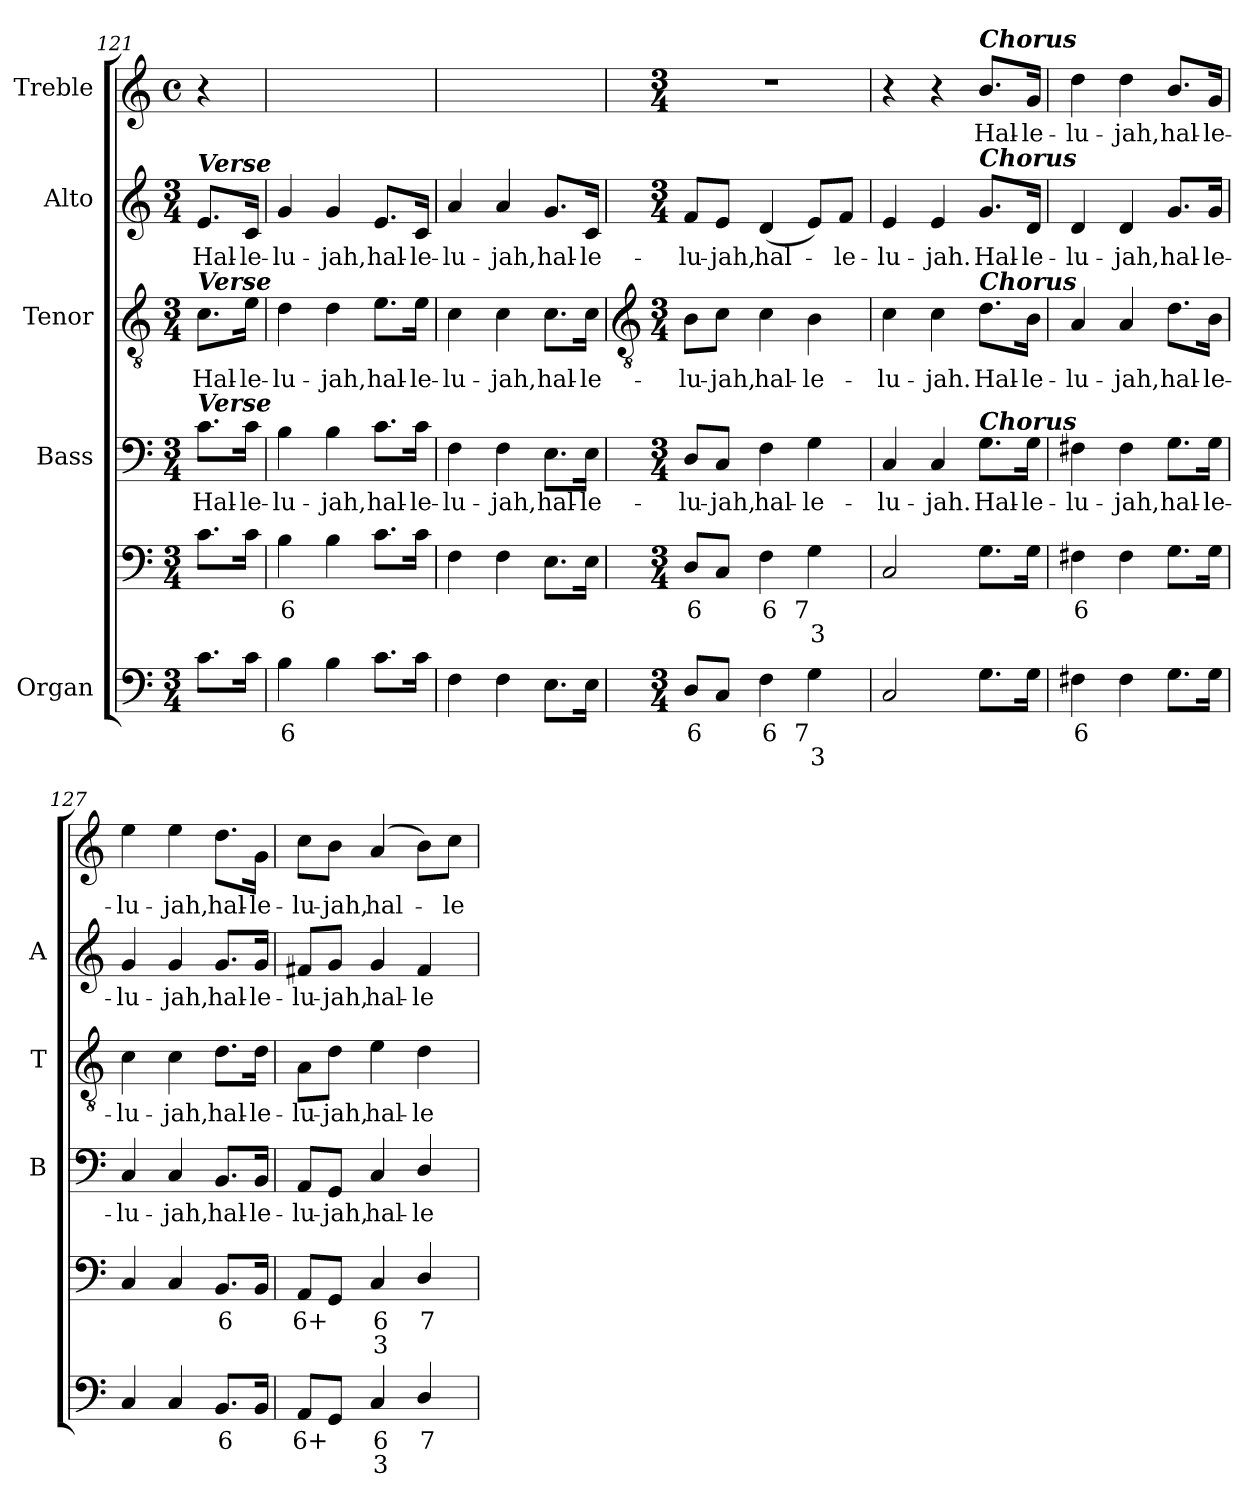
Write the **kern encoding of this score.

**kern	**text	**text	**kern	**text	**text	**kern	**text	**kern	**text	**kern	**text	**kern	**text
*part5	*part5	*part5	*part5	*part5	*part5	*part4	*part4	*part3	*part3	*part2	*part2	*part1	*part1
*staff6	*staff6	*staff6	*staff5	*staff5	*staff5	*staff4	*staff4	*staff3	*staff3	*staff2	*staff2	*staff1	*staff1
*I"Organ	*	*	*	*	*	*I"Bass	*	*I"Tenor	*	*I"Alto	*	*I"Treble	*
*	*	*	*	*	*	*I'B	*	*I'T	*	*I'A	*	*	*
*clefF4	*	*	*clefF4	*	*	*clefF4	*	*clefGv2	*	*clefG2	*	*clefG2	*
*k[]	*	*	*k[]	*	*	*k[]	*	*k[]	*	*k[]	*	*k[]	*
*C:	*	*	*C:	*	*	*C:	*	*C:	*	*C:	*	*C:	*
*M3/4	*	*	*M3/4	*	*	*M3/4	*	*M3/4	*	*M3/4	*	*M4/4	*
*	*	*	*	*	*	*	*	*	*	*	*	*met(c)	*
=121	=121	=121	=121	=121	=121	=121	=121	=121	=121	=121	=121	=121	=121
!	!	!	!	!	!	!	!	!	!	!LO:TX:a:Bi:t=Verse	!	!	!
!	!	!	!	!	!	!	!	!LO:TX:a:Bi:t=Verse	!	!	!	!	!
!	!	!	!	!	!	!LO:TX:a:Bi:t=Verse	!	!	!	!	!	!	!
!	!	!	!	!	!	!	!LO:LY:b	!	!LO:LY:b	!	!LO:LY:b	!	!
8.cL	.	.	8.cL	.	.	8.c\L	Hal-	8.c\L	Hal-	8.e/L	Hal-	4r	.
!	!	!	!	!	!	!	!LO:LY:b	!	!LO:LY:b	!	!LO:LY:b	!	!
16cJ	.	.	16cJ	.	.	16c\Jk	-le-	16e\Jk	-le-	16c/Jk	-le-	.	.
=122	=122	=122	=122	=122	=122	=122	=122	=122	=122	=122	=122	=122	=122
!	!LO:LY:b	!	!	!LO:LY:b	!	!	!LO:LY:b	!	!LO:LY:b	!	!LO:LY:b	!	!
4B	6	.	4B	6	.	4B	-lu-	4d	-lu-	4g	-lu-	2.r	.
!	!	!	!	!	!	!	!LO:LY:b	!	!LO:LY:b	!	!LO:LY:b	!	!
4B	.	.	4B	.	.	4B	-jah,	4d	-jah,	4g	-jah,	.	.
!	!	!	!	!	!	!	!LO:LY:b	!	!LO:LY:b	!	!LO:LY:b	!	!
8.cL	.	.	8.cL	.	.	8.c\L	hal-	8.e\L	hal-	8.e/L	hal-	.	.
!	!	!	!	!	!	!	!LO:LY:b	!	!LO:LY:b	!	!LO:LY:b	!	!
16cJ	.	.	16cJ	.	.	16c\Jk	-le-	16e\Jk	-le-	16c/Jk	-le-	.	.
=123	=123	=123	=123	=123	=123	=123	=123	=123	=123	=123	=123	=123	=123
!	!	!	!	!	!	!	!LO:LY:b	!	!LO:LY:b	!	!LO:LY:b	!	!
4F	.	.	4F	.	.	4F	-lu-	4c	-lu-	4a	-lu-	2.r	.
!	!	!	!	!	!	!	!LO:LY:b	!	!LO:LY:b	!	!LO:LY:b	!	!
4F	.	.	4F	.	.	4F	-jah,	4c	-jah,	4a	-jah,	.	.
!	!	!	!	!	!	!	!LO:LY:b	!	!LO:LY:b	!	!LO:LY:b	!	!
8.EL	.	.	8.EL	.	.	8.E\L	hal-	8.c\L	hal-	8.g/L	hal-	.	.
!	!	!	!	!	!	!	!LO:LY:b	!	!LO:LY:b	!	!LO:LY:b	!	!
16EJ	.	.	16EJ	.	.	16E\Jk	-le-	16c\Jk	-le-	16c/Jk	-le-	.	.
!!LO:LB:g=z
=124	=124	=124	=124	=124	=124	=124	=124	=124	=124	=124	=124	=124	=124
*	*	*	*	*	*	*	*	*clefGv2	*	*	*	*	*
*	*	*	*	*	*	*	*	*	*	*	*	*k[]	*
*	*	*	*	*	*	*	*	*	*	*	*	*C:	*
*M3/4	*	*	*M3/4	*	*	*M3/4	*	*M3/4	*	*M3/4	*	*M3/4	*
!	!LO:LY:b	!	!	!LO:LY:b	!	!	!LO:LY:b	!	!LO:LY:b	!	!LO:LY:b	!LO:N:vis=1	!
8DL	6	.	8DL	6	.	8D/L	-lu-	8B\L	-lu-	8f/L	-lu-	2.r	.
!	!	!	!	!	!	!	!LO:LY:b	!	!LO:LY:b	!	!LO:LY:b	!	!
8CJ	.	.	8CJ	.	.	8C/J	-jah,	8c\J	-jah,	8e/J	-jah,	.	.
!	!LO:LY:b	!	!	!LO:LY:b	!	!	!LO:LY:b	!	!LO:LY:b	!	!LO:LY:b	!	!
4F	6	.	4F	6	.	4F	hal-	4c	hal-	(<4d	hal-	.	.
!	!LO:LY:b	!LO:LY:b	!	!LO:LY:b	!LO:LY:b	!	!LO:LY:b	!	!LO:LY:b	!	!	!	!
4G	7	3	4G	7	3	4G	-le-	4B	-le-	8e/L)	.	.	.
!	!	!	!	!	!	!	!	!	!	!	!LO:LY:b	!	!
.	.	.	.	.	.	.	.	.	.	8f/J	le-	.	.
=125	=125	=125	=125	=125	=125	=125	=125	=125	=125	=125	=125	=125	=125
!	!	!	!	!	!	!	!LO:LY:b	!	!LO:LY:b	!	!LO:LY:b	!	!
2C	.	.	2C	.	.	4C	-lu-	4c	-lu-	4e	-lu-	4r	.
!	!	!	!	!	!	!	!LO:LY:b	!	!LO:LY:b	!	!LO:LY:b	!	!
.	.	.	.	.	.	4C	-jah.	4c	-jah.	4e	-jah.	4r	.
!	!	!	!	!	!	!	!	!	!	!	!	!LO:TX:a:Bi:t=Chorus	!
!	!	!	!	!	!	!	!	!	!	!LO:TX:a:Bi:t=Chorus	!	!	!
!	!	!	!	!	!	!	!	!LO:TX:a:Bi:t=Chorus	!	!	!	!	!
!	!	!	!	!	!	!LO:TX:a:Bi:t=Chorus	!	!	!	!	!	!	!
!	!	!	!	!	!	!	!LO:LY:b	!	!LO:LY:b	!	!LO:LY:b	!	!LO:LY:b
8.GL	.	.	8.GL	.	.	8.G\L	Hal-	8.d\L	Hal-	8.g/L	Hal-	8.b/L	Hal-
!	!	!	!	!	!	!	!LO:LY:b	!	!LO:LY:b	!	!LO:LY:b	!	!LO:LY:b
16GJ	.	.	16GJ	.	.	16G\Jk	-le-	16B\Jk	-le-	16d/Jk	-le-	16g/Jk	-le-
=126	=126	=126	=126	=126	=126	=126	=126	=126	=126	=126	=126	=126	=126
!	!LO:LY:b	!	!	!LO:LY:b	!	!	!LO:LY:b	!	!LO:LY:b	!	!LO:LY:b	!	!LO:LY:b
4F#X	6	.	4F#X	6	.	4F#X	-lu-	4A	-lu-	4d	-lu-	4dd	-lu-
!	!	!	!	!	!	!	!LO:LY:b	!	!LO:LY:b	!	!LO:LY:b	!	!LO:LY:b
4F#	.	.	4F#	.	.	4F#	-jah,	4A	-jah,	4d	-jah,	4dd	-jah,
!	!	!	!	!	!	!	!LO:LY:b	!	!LO:LY:b	!	!LO:LY:b	!	!LO:LY:b
8.GL	.	.	8.GL	.	.	8.G\L	hal-	8.d\L	hal-	8.g/L	hal-	8.b/L	hal-
!	!	!	!	!	!	!	!LO:LY:b	!	!LO:LY:b	!	!LO:LY:b	!	!LO:LY:b
16GJ	.	.	16GJ	.	.	16G\Jk	-le-	16B\Jk	-le-	16g/Jk	-le-	16g/Jk	-le-
=127	=127	=127	=127	=127	=127	=127	=127	=127	=127	=127	=127	=127	=127
!	!	!	!	!	!	!	!LO:LY:b	!	!LO:LY:b	!	!LO:LY:b	!	!LO:LY:b
4C	.	.	4C	.	.	4C	-lu-	4c	-lu-	4g	-lu-	4ee	-lu-
!	!	!	!	!	!	!	!LO:LY:b	!	!LO:LY:b	!	!LO:LY:b	!	!LO:LY:b
4C	.	.	4C	.	.	4C	-jah,	4c	-jah,	4g	-jah,	4ee	-jah,
!	!LO:LY:b	!	!	!LO:LY:b	!	!	!LO:LY:b	!	!LO:LY:b	!	!LO:LY:b	!	!LO:LY:b
8.BBL	6	.	8.BBL	6	.	8.BB/L	hal-	8.d\L	hal-	8.g/L	hal-	8.dd\L	hal-
!	!	!	!	!	!	!	!LO:LY:b	!	!LO:LY:b	!	!LO:LY:b	!	!LO:LY:b
16BBJ	.	.	16BBJ	.	.	16BB/Jk	-le-	16d\Jk	-le-	16g/Jk	-le-	16g\Jk	-le-
=128	=128	=128	=128	=128	=128	=128	=128	=128	=128	=128	=128	=128	=128
!	!LO:LY:b	!	!	!LO:LY:b	!	!	!LO:LY:b	!	!LO:LY:b	!	!LO:LY:b	!	!LO:LY:b
8AAL	6+	.	8AAL	6+	.	8AA/L	-lu-	8A\L	-lu-	8f#X/L	-lu-	8cc\L	-lu-
!	!	!	!	!	!	!	!LO:LY:b	!	!LO:LY:b	!	!LO:LY:b	!	!LO:LY:b
8GGJ	.	.	8GGJ	.	.	8GG/J	-jah,	8d\J	-jah,	8g/J	-jah,	8b\J	-jah,
!	!LO:LY:b	!LO:LY:b	!	!LO:LY:b	!LO:LY:b	!	!LO:LY:b	!	!LO:LY:b	!	!LO:LY:b	!	!LO:LY:b
4C	6	3	4C	6	3	4C	hal-	4e	hal-	4g	hal-	(<4a	hal-
!	!LO:LY:b	!	!	!LO:LY:b	!	!	!LO:LY:b	!	!LO:LY:b	!	!LO:LY:b	!	!
4D/	7	.	4D/	7	.	4D/	-le-	4d	-le-	4f#	-le-	8b\L)	.
!	!	!	!	!	!	!	!	!	!	!	!	!	!LO:LY:b
.	.	.	.	.	.	.	.	.	.	.	.	8cc\J	-le-
=	=	=	=	=	=	=	=	=	=	=	=	=	=
*-	*-	*-	*-	*-	*-	*-	*-	*-	*-	*-	*-	*-	*-
